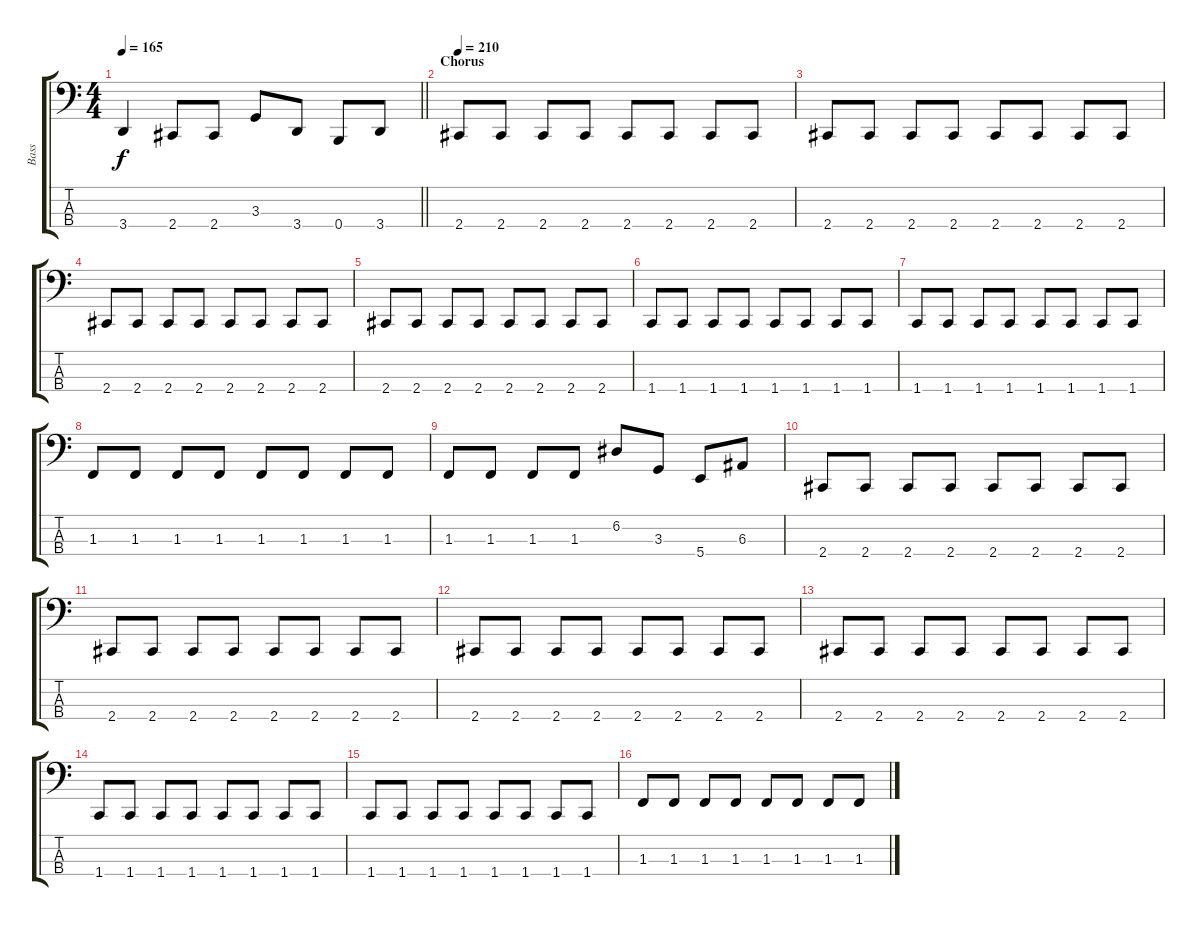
\track ("Bass" "Bass") {instrument electricbassfinger}
\staff {score tabs}
\tuning (D2 A1 E1 B0) {hide}
\ts (4 4)
\tempo 165
\clef f4
\barLineRight lightlight
\ks c
3.4.4{dy f} 2.4.8 2.4.8 3.3.8 3.4.8 0.4.8 3.4.8 |
\section ("" "Chorus")
\tempo 210
2.4.8 2.4.8 2.4.8 2.4.8 2.4.8 2.4.8 2.4.8 2.4.8 |
2.4.8 2.4.8 2.4.8 2.4.8 2.4.8 2.4.8 2.4.8 2.4.8 |
2.4.8 2.4.8 2.4.8 2.4.8 2.4.8 2.4.8 2.4.8 2.4.8 |
2.4.8 2.4.8 2.4.8 2.4.8 2.4.8 2.4.8 2.4.8 2.4.8 |
1.4.8 1.4.8 1.4.8 1.4.8 1.4.8 1.4.8 1.4.8 1.4.8 |
1.4.8 1.4.8 1.4.8 1.4.8 1.4.8 1.4.8 1.4.8 1.4.8 |
1.3.8 1.3.8 1.3.8 1.3.8 1.3.8 1.3.8 1.3.8 1.3.8 |
1.3.8 1.3.8 1.3.8 1.3.8 6.2.8 3.3.8 5.4.8 6.3.8 |
2.4.8 2.4.8 2.4.8 2.4.8 2.4.8 2.4.8 2.4.8 2.4.8 |
2.4.8 2.4.8 2.4.8 2.4.8 2.4.8 2.4.8 2.4.8 2.4.8 |
2.4.8 2.4.8 2.4.8 2.4.8 2.4.8 2.4.8 2.4.8 2.4.8 |
2.4.8 2.4.8 2.4.8 2.4.8 2.4.8 2.4.8 2.4.8 2.4.8 |
1.4.8 1.4.8 1.4.8 1.4.8 1.4.8 1.4.8 1.4.8 1.4.8 |
1.4.8 1.4.8 1.4.8 1.4.8 1.4.8 1.4.8 1.4.8 1.4.8 |
1.3.8 1.3.8 1.3.8 1.3.8 1.3.8 1.3.8 1.3.8 1.3.8
